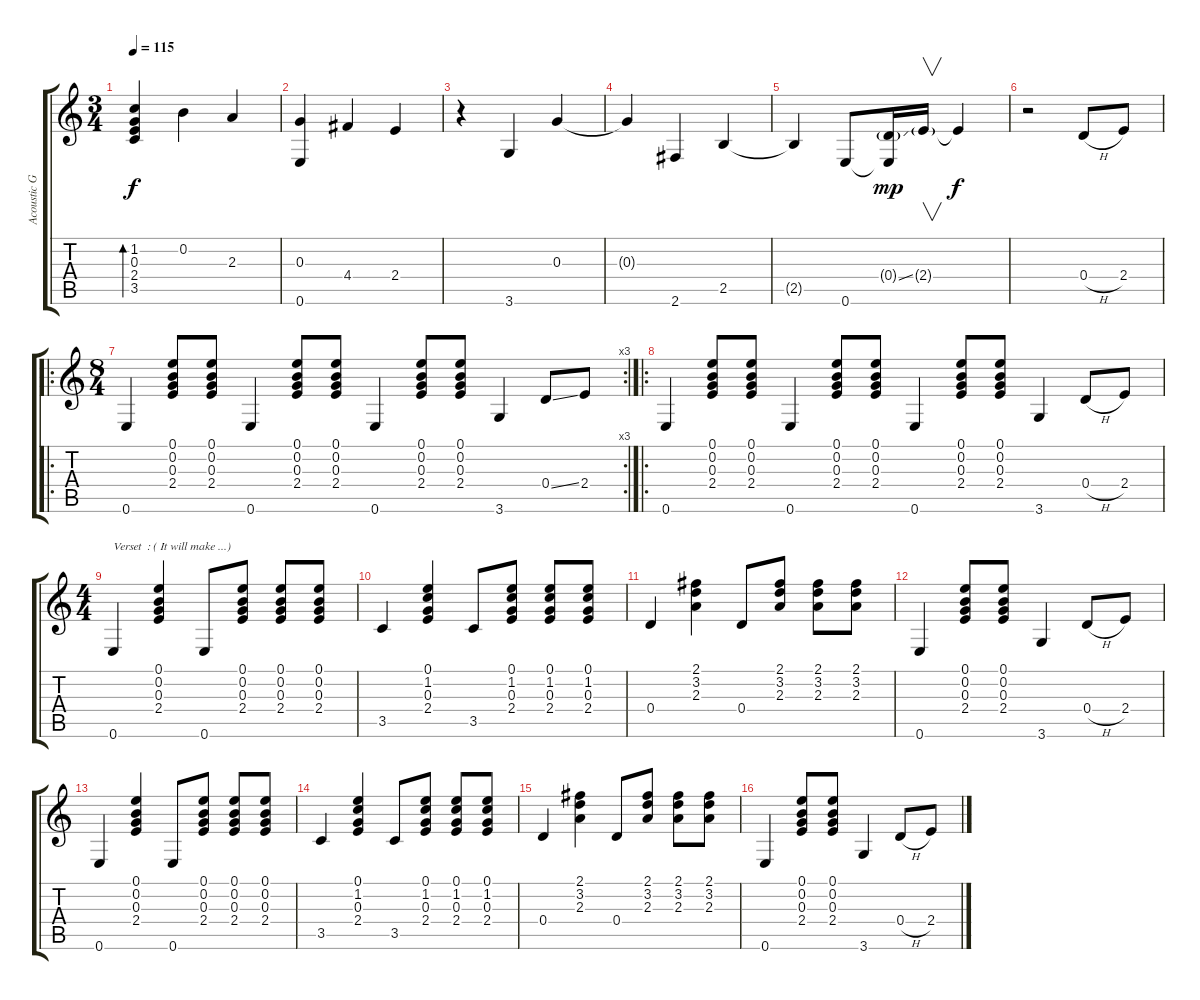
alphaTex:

\track ("Acoustic Guitar" "Acoustic G") {instrument acousticguitarsteel}
\staff {score tabs}
\tuning (E4 B3 G3 D3 A2 E2) {hide}
\ts (3 4)
\tempo 115
\clef g2
\ks c
(1.2 0.3 2.4 3.5).4{bd 480 dy f} 0.2.4 2.3.4 |
(0.3 0.6).4 4.4.4 2.4.4 |
r.4 3.6.4 0.3.4 |
0.3{t}.4 2.6.4 2.5.4 |
2.5{t}.4 0.6.8 (0.4{ss g} 0.6{t}).16{dy mp} 2.4{g}.16{v} 2.4{t}.4{dy f} |
r.2 0.4{h}.8 2.4.8 |
\ro
\rc 3
\ts (8 4)
0.6.4 (0.1 0.2 0.3 2.4).8 (0.1 0.2 0.3 2.4).8 0.6.4 (0.1 0.2 0.3 2.4).8 (0.1 0.2 0.3 2.4).8 0.6.4 (0.1 0.2 0.3 2.4).8 (0.1 0.2 0.3 2.4).8 3.6.4 0.4{ss}.8 2.4.8 |
\ro
0.6.4 (0.1 0.2 0.3 2.4).8 (0.1 0.2 0.3 2.4).8 0.6.4 (0.1 0.2 0.3 2.4).8 (0.1 0.2 0.3 2.4).8 0.6.4 (0.1 0.2 0.3 2.4).8 (0.1 0.2 0.3 2.4).8 3.6.4 0.4{h}.8 2.4.8 |
\ts (4 4)
0.6.4{txt "Verset  : ( It will make ...)"} (0.1 0.2 0.3 2.4).4 0.6.8 (0.1 0.2 0.3 2.4).8 (0.1 0.2 0.3 2.4).8 (0.1 0.2 0.3 2.4).8 |
3.5.4 (0.1 1.2 0.3 2.4).4 3.5.8 (0.1 1.2 0.3 2.4).8 (0.1 1.2 0.3 2.4).8 (0.1 1.2 0.3 2.4).8 |
0.4.4 (2.1 3.2 2.3).4 0.4.8 (2.1 3.2 2.3).8 (2.1 3.2 2.3).8 (2.1 3.2 2.3).8 |
0.6.4 (0.1 0.2 0.3 2.4).8 (0.1 0.2 0.3 2.4).8 3.6.4 0.4{h}.8 2.4.8 |
0.6.4 (0.1 0.2 0.3 2.4).4 0.6.8 (0.1 0.2 0.3 2.4).8 (0.1 0.2 0.3 2.4).8 (0.1 0.2 0.3 2.4).8 |
3.5.4 (0.1 1.2 0.3 2.4).4 3.5.8 (0.1 1.2 0.3 2.4).8 (0.1 1.2 0.3 2.4).8 (0.1 1.2 0.3 2.4).8 |
0.4.4 (2.1 3.2 2.3).4 0.4.8 (2.1 3.2 2.3).8 (2.1 3.2 2.3).8 (2.1 3.2 2.3).8 |
0.6.4 (0.1 0.2 0.3 2.4).8 (0.1 0.2 0.3 2.4).8 3.6.4 0.4{h}.8 2.4.8
